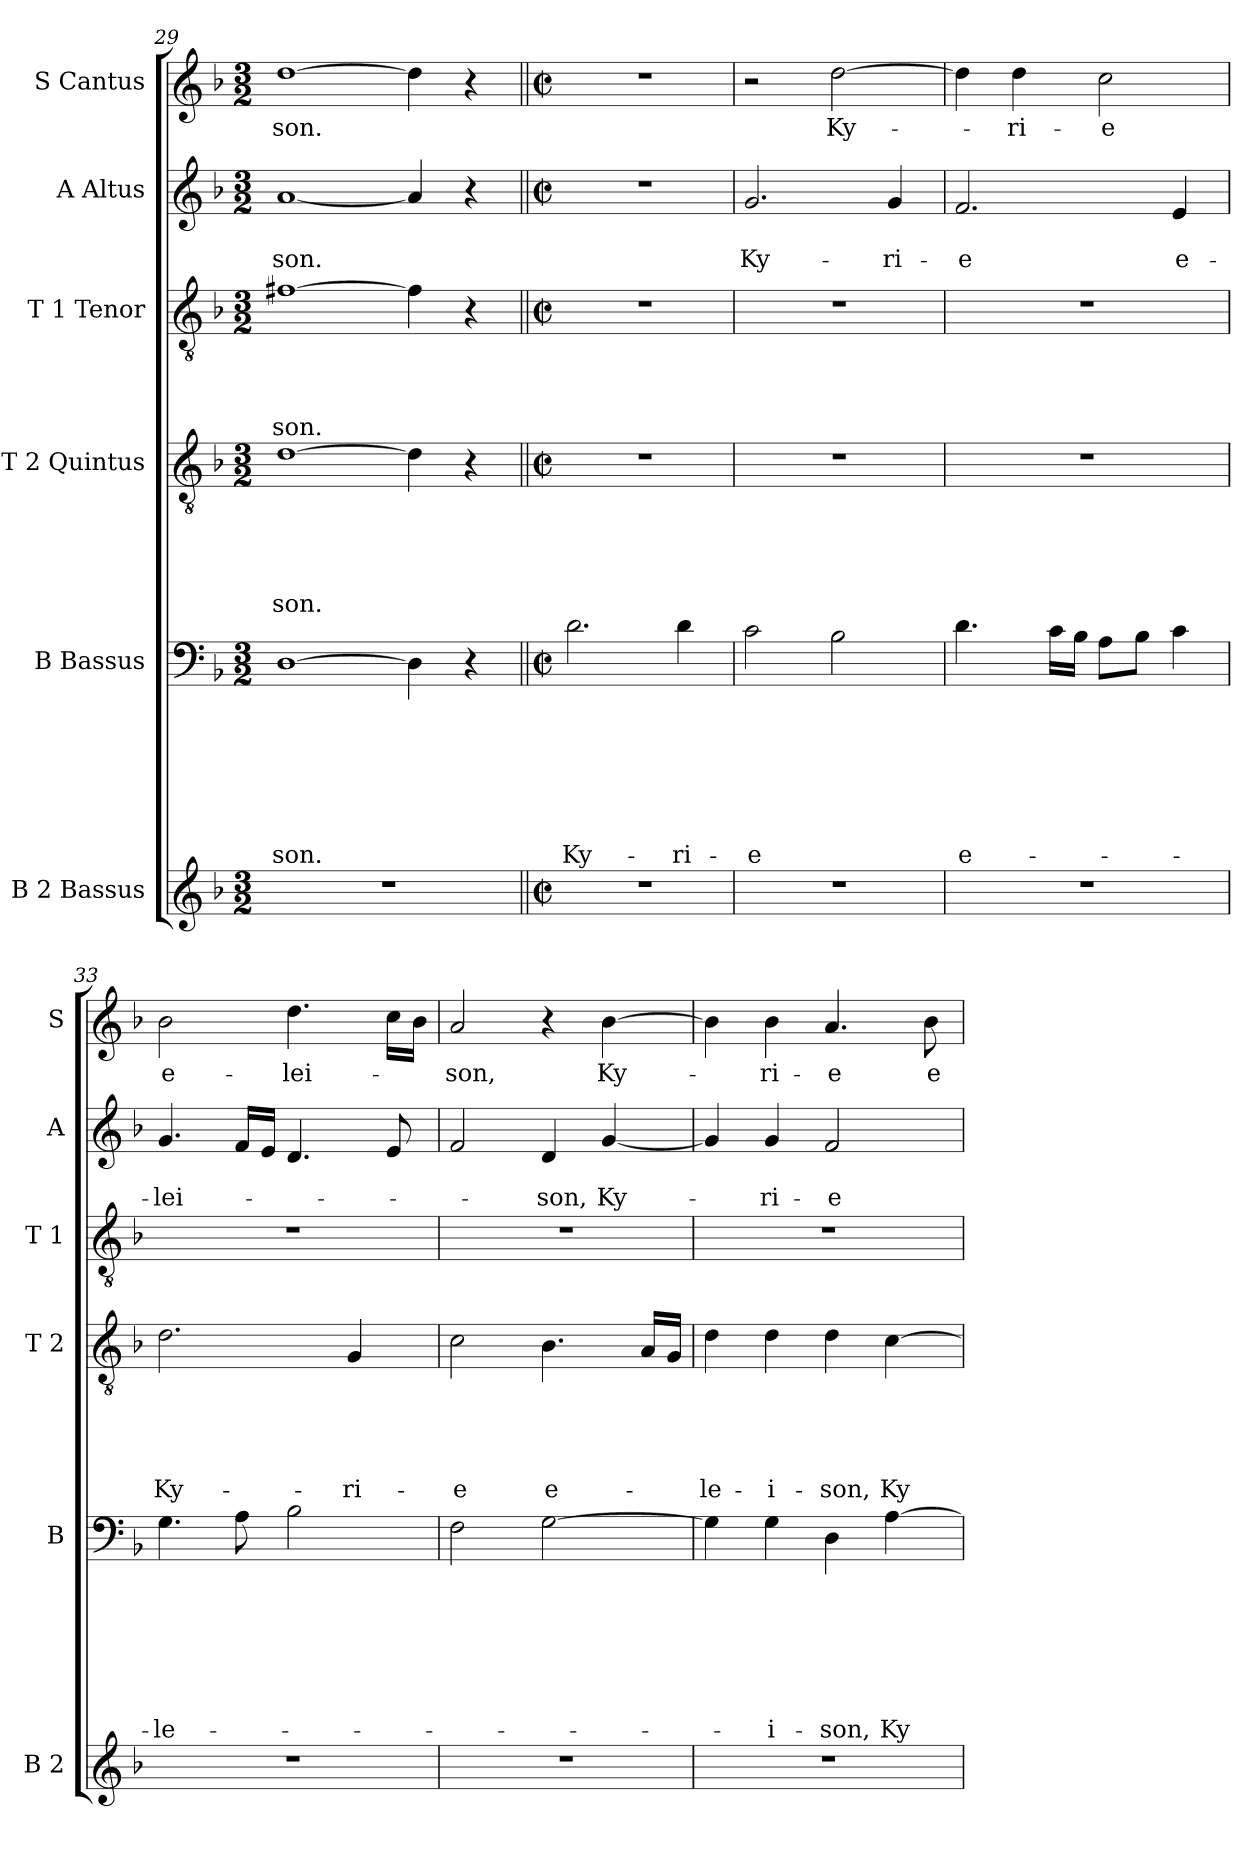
**kern	**kern	**text	**text	**text	**text	**text	**text	**text	**kern	**text	**text	**text	**text	**text	**kern	**text	**text	**text	**text	**kern	**text	**text	**kern	**text
*part6	*part5	*part5	*part5	*part5	*part5	*part5	*part5	*part5	*part4	*part4	*part4	*part4	*part4	*part4	*part3	*part3	*part3	*part3	*part3	*part2	*part2	*part2	*part1	*part1
*staff6	*staff5	*staff5	*staff5	*staff5	*staff5	*staff5	*staff5	*staff5	*staff4	*staff4	*staff4	*staff4	*staff4	*staff4	*staff3	*staff3	*staff3	*staff3	*staff3	*staff2	*staff2	*staff2	*staff1	*staff1
*I"B 2 Bassus	*I"B Bassus	*	*	*	*	*	*	*	*I"T 2 Quintus	*	*	*	*	*	*I"T 1 Tenor	*	*	*	*	*I"A Altus	*	*	*I"S Cantus	*
*I'B 2	*I'B	*	*	*	*	*	*	*	*I'T 2	*	*	*	*	*	*I'T 1	*	*	*	*	*I'A	*	*	*I'S	*
*clefG2	*clefF4	*	*	*	*	*	*	*	*clefGv2	*	*	*	*	*	*clefGv2	*	*	*	*	*clefG2	*	*	*clefG2	*
*k[b-]	*k[b-]	*	*	*	*	*	*	*	*k[b-]	*	*	*	*	*	*k[b-]	*	*	*	*	*k[b-]	*	*	*k[b-]	*
*F:	*F:	*	*	*	*	*	*	*	*F:	*	*	*	*	*	*F:	*	*	*	*	*F:	*	*	*F:	*
*M3/2	*M3/2	*	*	*	*	*	*	*	*M3/2	*	*	*	*	*	*M3/2	*	*	*	*	*M3/2	*	*	*M3/2	*
=29	=29	=29	=29	=29	=29	=29	=29	=29	=29	=29	=29	=29	=29	=29	=29	=29	=29	=29	=29	=29	=29	=29	=29	=29
!	!	!	!	!	!	!	!	!LO:LY:b	!	!	!	!	!	!LO:LY:b	!	!	!	!	!LO:LY:b	!	!	!LO:LY:b	!	!LO:LY:b
1.r	[>1D	.	.	.	.	.	.	-son.	[>1d	.	.	.	.	-son.	[>1f#X	.	.	.	-son.	[<1a	.	-son.	[>1dd	-son.
.	4D\]	.	.	.	.	.	.	.	4d\]	.	.	.	.	.	4f#\]	.	.	.	.	4a/]	.	.	4dd\]	.
.	4r	.	.	.	.	.	.	.	4r	.	.	.	.	.	4r	.	.	.	.	4r	.	.	4r	.
!!LO:PB:g=z
=30||	=30||	=30||	=30||	=30||	=30||	=30||	=30||	=30||	=30||	=30||	=30||	=30||	=30||	=30||	=30||	=30||	=30||	=30||	=30||	=30||	=30||	=30||	=30||	=30||
*M2/2	*M2/2	*	*	*	*	*	*	*	*M2/2	*	*	*	*	*	*M2/2	*	*	*	*	*M2/2	*	*	*M2/2	*
*met(c|)	*met(c|)	*	*	*	*	*	*	*	*met(c|)	*	*	*	*	*	*met(c|)	*	*	*	*	*met(c|)	*	*	*met(c|)	*
!	!	!	!	!	!	!	!	!LO:LY:b	!	!	!	!	!	!	!	!	!	!	!	!	!	!	!	!
1r	2.d\	.	.	.	.	.	.	Ky-	1r	.	.	.	.	.	1r	.	.	.	.	1r	.	.	1r	.
!	!	!	!	!	!	!	!	!LO:LY:b	!	!	!	!	!	!	!	!	!	!	!	!	!	!	!	!
.	4d\	.	.	.	.	.	.	-ri-	.	.	.	.	.	.	.	.	.	.	.	.	.	.	.	.
=31	=31	=31	=31	=31	=31	=31	=31	=31	=31	=31	=31	=31	=31	=31	=31	=31	=31	=31	=31	=31	=31	=31	=31	=31
!	!	!	!	!	!	!	!	!LO:LY:b:rj	!	!	!	!	!	!	!	!	!	!	!	!	!	!LO:LY:b	!	!
1r	2c\	.	.	.	.	.	.	-e	1r	.	.	.	.	.	1r	.	.	.	.	2.g/	.	Ky-	2r	.
!	!	!	!	!	!	!	!	!	!	!	!	!	!	!	!	!	!	!	!	!	!	!	!	!LO:LY:b
.	2B-\	.	.	.	.	.	.	.	.	.	.	.	.	.	.	.	.	.	.	.	.	.	[>2dd\	Ky-
!	!	!	!	!	!	!	!	!	!	!	!	!	!	!	!	!	!	!	!	!	!	!LO:LY:b	!	!
.	.	.	.	.	.	.	.	.	.	.	.	.	.	.	.	.	.	.	.	4g/	.	-ri-	.	.
=32	=32	=32	=32	=32	=32	=32	=32	=32	=32	=32	=32	=32	=32	=32	=32	=32	=32	=32	=32	=32	=32	=32	=32	=32
!	!	!	!	!	!	!	!	!LO:LY:b	!	!	!	!	!	!	!	!	!	!	!	!	!	!LO:LY:b	!	!
1r	4.d\	.	.	.	.	.	.	e-	1r	.	.	.	.	.	1r	.	.	.	.	2.f/	.	-e	4dd\]	.
!	!	!	!	!	!	!	!	!	!	!	!	!	!	!	!	!	!	!	!	!	!	!	!	!LO:LY:b
.	.	.	.	.	.	.	.	.	.	.	.	.	.	.	.	.	.	.	.	.	.	.	4dd\	-ri-
.	16c\LL	.	.	.	.	.	.	.	.	.	.	.	.	.	.	.	.	.	.	.	.	.	.	.
.	16B-\JJ	.	.	.	.	.	.	.	.	.	.	.	.	.	.	.	.	.	.	.	.	.	.	.
!	!	!	!	!	!	!	!	!	!	!	!	!	!	!	!	!	!	!	!	!	!	!	!	!LO:LY:b
.	8A\L	.	.	.	.	.	.	.	.	.	.	.	.	.	.	.	.	.	.	.	.	.	2cc\	-e
.	8B-\J	.	.	.	.	.	.	.	.	.	.	.	.	.	.	.	.	.	.	.	.	.	.	.
!	!	!	!	!	!	!	!	!	!	!	!	!	!	!	!	!	!	!	!	!	!	!LO:LY:b	!	!
.	4c\	.	.	.	.	.	.	.	.	.	.	.	.	.	.	.	.	.	.	4e/	.	e-	.	.
=33	=33	=33	=33	=33	=33	=33	=33	=33	=33	=33	=33	=33	=33	=33	=33	=33	=33	=33	=33	=33	=33	=33	=33	=33
!	!	!	!	!	!	!	!	!LO:LY:b	!	!	!	!	!	!LO:LY:b	!	!	!	!	!	!	!	!LO:LY:b	!	!LO:LY:b
1r	4.G\	.	.	.	.	.	.	-le-	2.d\	.	.	.	.	Ky-	1r	.	.	.	.	4.g/	.	-lei-	2b-\	e-
.	8A\	.	.	.	.	.	.	.	.	.	.	.	.	.	.	.	.	.	.	16f/LL	.	.	.	.
.	.	.	.	.	.	.	.	.	.	.	.	.	.	.	.	.	.	.	.	16e/JJ	.	.	.	.
!	!	!	!	!	!	!	!	!	!	!	!	!	!	!	!	!	!	!	!	!	!	!	!	!LO:LY:b
.	2B-\	.	.	.	.	.	.	.	.	.	.	.	.	.	.	.	.	.	.	4.d/	.	.	4.dd\	-lei-
!	!	!	!	!	!	!	!	!	!	!	!	!	!	!LO:LY:b	!	!	!	!	!	!	!	!	!	!
.	.	.	.	.	.	.	.	.	4G/	.	.	.	.	-ri-	.	.	.	.	.	.	.	.	.	.
.	.	.	.	.	.	.	.	.	.	.	.	.	.	.	.	.	.	.	.	8e/	.	.	16cc\LL	.
.	.	.	.	.	.	.	.	.	.	.	.	.	.	.	.	.	.	.	.	.	.	.	16b-\JJ	.
=34	=34	=34	=34	=34	=34	=34	=34	=34	=34	=34	=34	=34	=34	=34	=34	=34	=34	=34	=34	=34	=34	=34	=34	=34
!	!	!	!	!	!	!	!	!	!	!	!	!	!	!LO:LY:b	!	!	!	!	!	!	!	!	!	!LO:LY:b
1r	2F\	.	.	.	.	.	.	.	2c\	.	.	.	.	-e	1r	.	.	.	.	2f/	.	.	2a/	-son,
!	!	!	!	!	!	!	!	!	!	!	!	!	!	!LO:LY:b	!	!	!	!	!	!	!	!LO:LY:b	!	!
.	[<2G\	.	.	.	.	.	.	.	4.B-\	.	.	.	.	e-	.	.	.	.	.	4d/	.	-son,	4r	.
!	!	!	!	!	!	!	!	!	!	!	!	!	!	!	!	!	!	!	!	!	!	!LO:LY:b	!	!LO:LY:b
.	.	.	.	.	.	.	.	.	.	.	.	.	.	.	.	.	.	.	.	[<4g/	.	Ky-	[<4b-\	Ky-
.	.	.	.	.	.	.	.	.	16A/LL	.	.	.	.	.	.	.	.	.	.	.	.	.	.	.
.	.	.	.	.	.	.	.	.	16G/JJ	.	.	.	.	.	.	.	.	.	.	.	.	.	.	.
!!LO:LB:g=z
=35	=35	=35	=35	=35	=35	=35	=35	=35	=35	=35	=35	=35	=35	=35	=35	=35	=35	=35	=35	=35	=35	=35	=35	=35
!	!	!	!	!	!	!	!	!	!	!	!	!	!	!LO:LY:b	!	!	!	!	!	!	!	!	!	!
1r	4G\]	.	.	.	.	.	.	.	4d\	.	.	.	.	-le-	1r	.	.	.	.	4g/]	.	.	4b-\]	.
!	!	!	!	!	!	!	!	!LO:LY:b	!	!	!	!	!	!LO:LY:b	!	!	!	!	!	!	!	!LO:LY:b	!	!LO:LY:b
.	4G\	.	.	.	.	.	.	-i-	4d\	.	.	.	.	-i-	.	.	.	.	.	4g/	.	-ri-	4b-\	-ri-
!	!	!	!	!	!	!	!	!LO:LY:b	!	!	!	!	!	!LO:LY:b	!	!	!	!	!	!	!	!LO:LY:b	!	!LO:LY:b
.	4D\	.	.	.	.	.	.	-son,	4d\	.	.	.	.	-son,	.	.	.	.	.	2f/	.	-e	4.a/	-e
!	!	!	!	!	!	!	!	!LO:LY:b	!	!	!	!	!	!LO:LY:b	!	!	!	!	!	!	!	!	!	!
.	[>4A\	.	.	.	.	.	.	Ky-	[>4c\	.	.	.	.	Ky-	.	.	.	.	.	.	.	.	.	.
!	!	!	!	!	!	!	!	!	!	!	!	!	!	!	!	!	!	!	!	!	!	!	!	!LO:LY:b
.	.	.	.	.	.	.	.	.	.	.	.	.	.	.	.	.	.	.	.	.	.	.	8b-\	e-
=	=	=	=	=	=	=	=	=	=	=	=	=	=	=	=	=	=	=	=	=	=	=	=	=
*-	*-	*-	*-	*-	*-	*-	*-	*-	*-	*-	*-	*-	*-	*-	*-	*-	*-	*-	*-	*-	*-	*-	*-	*-
